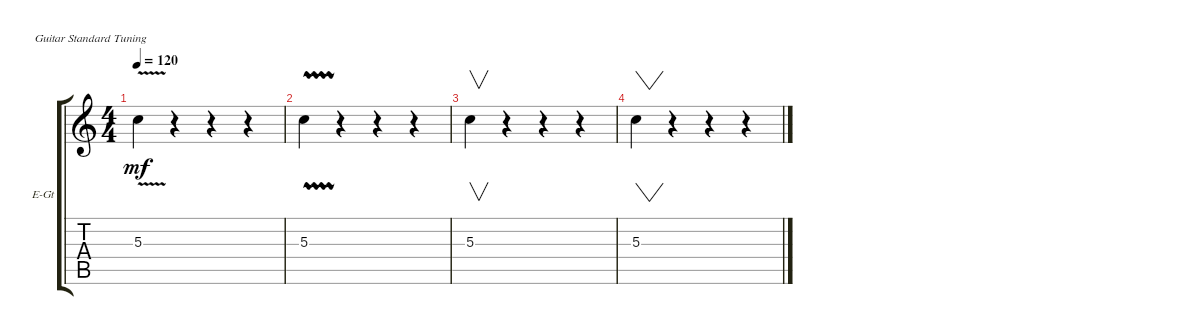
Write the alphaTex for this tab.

\defaultSystemsLayout 4
\bracketExtendMode groupsimilarinstruments
\firstSystemTrackNameOrientation horizontal
\otherSystemsTrackNameOrientation horizontal
\track ("Electric Guitar" "E-Gt") {instrument electricguitarclean}
\staff {score tabs}
\tuning (E4 B3 G3 D3 A2 E2)
\ts (4 4)
\tempo 120
\clef g2
\ks c
5.3{v}.4{dy mf instrument electricguitarclean beam Down} r.4{beam Down} r.4{beam Down} r.4{beam Down} |
5.3{vw}.4{beam Down} r.4{beam Down} r.4{beam Down} r.4{beam Down} |
5.3.4{v beam Down} r.4{beam Down} r.4{beam Down} r.4{beam Down} |
5.3.4{vw beam Down} r.4{beam Down} r.4{beam Down} r.4{beam Down}
